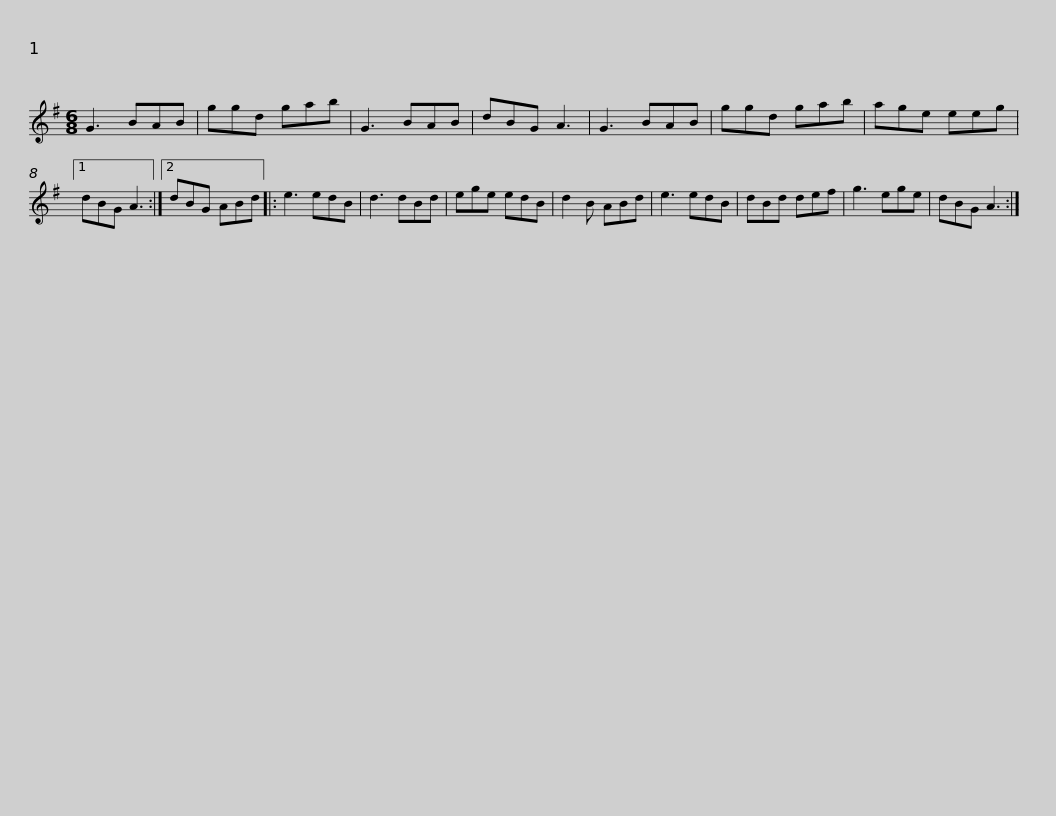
X:1
L:1/8
M:6/8
I:linebreak $
K:G
V:1 treble
V:1
 G3 BAB | ggd gab | G3 BAB | dBG A3 | G3 BAB | %5
 ggd gab | age eeg |1 dBG A3 :|2$ dBG ABd |: e3 edB | %10
 d3 dBd | ege edB | d2 B ABd | e3 edB | dBd def | %15
 g3 ege |$ dBG A3 :| %17
